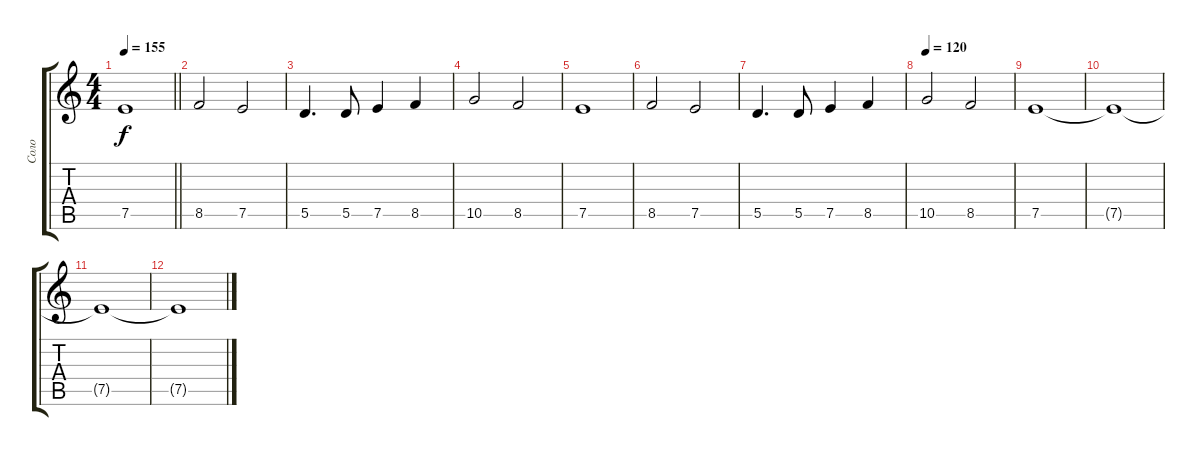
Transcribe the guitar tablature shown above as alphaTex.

\track ("Соло" "Соло") {instrument overdrivenguitar}
\staff {score tabs}
\tuning (E4 B3 G3 D3 A2 E2) {hide}
\ts (4 4)
\tempo 155
\clef g2
\barLineRight lightlight
\ks c
7.5.1{dy f} |
\section ("" " ")
8.5.2 7.5.2 |
5.5.4{d} 5.5.8 7.5.4 8.5.4 |
10.5.2 8.5.2 |
7.5.1 |
8.5.2 7.5.2 |
5.5.4{d} 5.5.8 7.5.4 8.5.4 |
\tempo 120
10.5.2 8.5.2 |
7.5.1 |
7.5{t}.1 |
7.5{t}.1 |
7.5{t}.1
